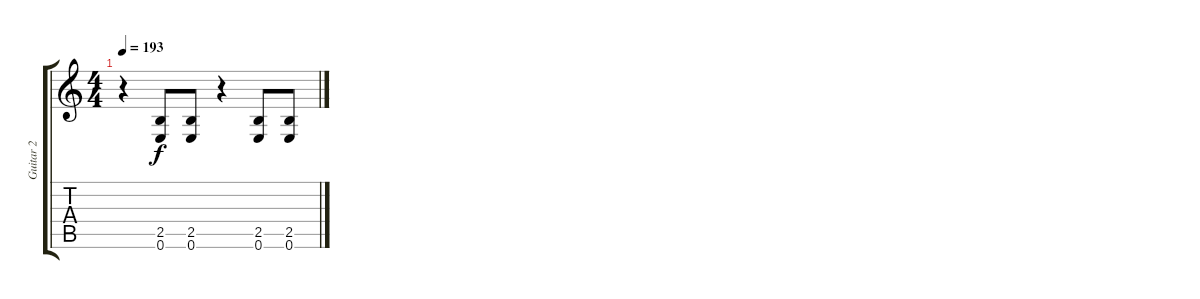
\track ("Guitar 2" "Guitar 2") {instrument distortionguitar}
\staff {score tabs}
\tuning (E4 B3 G3 D3 A2 E2) {hide}
\ts (4 4)
\tempo 193
\clef g2
\ks c
r.4{dy f} (2.5 0.6).8 (2.5 0.6).8 r.4 (2.5 0.6).8 (2.5 0.6).8
